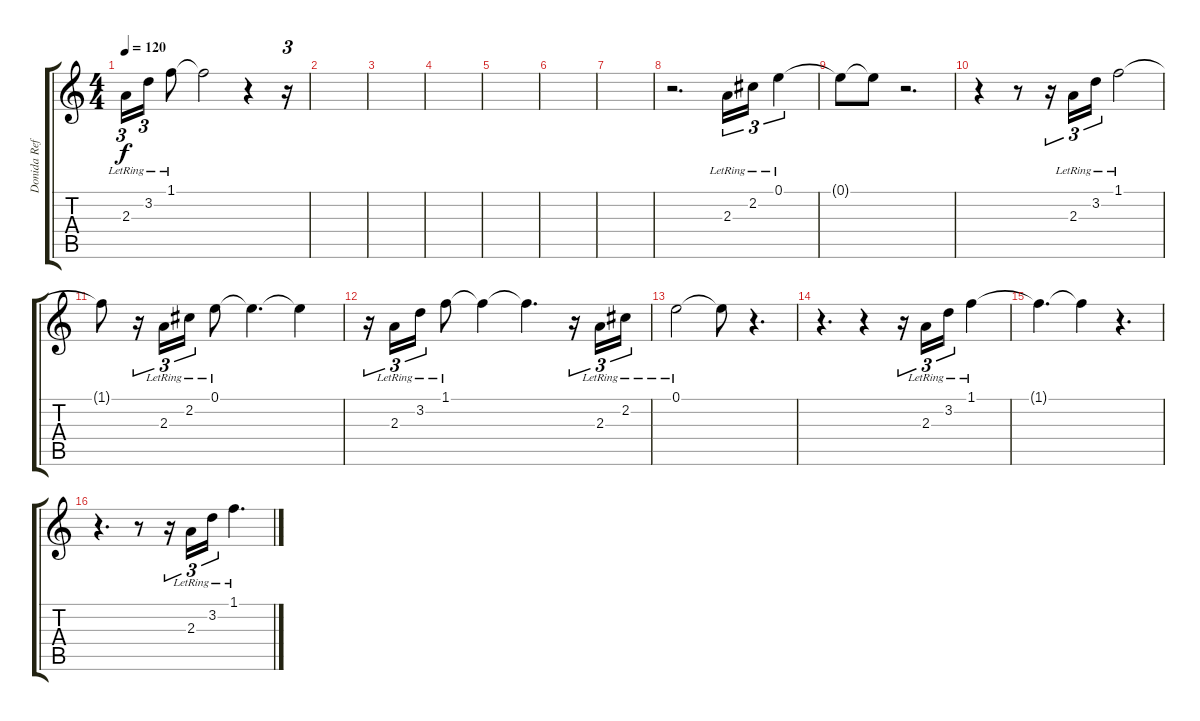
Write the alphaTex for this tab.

\track ("Donida Refrão" "Donida Ref") {instrument electricguitarclean}
\staff {score tabs}
\tuning (E4 B3 G3 D3 A2 E2) {hide}
\ts (4 4)
\tempo 120
\clef g2
\ks c
2.3{lr}.16{tu (3 2) dy f} 3.2{lr}.16{tu (3 2)} 1.1{lr}.8 1.1{t}.2 r.4 r.16{tu (3 2)} |
|
|
|
|
|
|
r.2{d} 2.3{lr}.16{tu (3 2)} 2.2{lr}.16{tu (3 2)} 0.1{lr}.4{tu (3 2)} |
0.1{t}.8 0.1{t}.8 r.2{d} |
r.4 r.8 r.16{tu (3 2)} 2.3{lr}.16{tu (3 2)} 3.2{lr}.16{tu (3 2)} 1.1{lr}.2 |
1.1{t}.8 r.16{tu (3 2)} 2.3{lr}.16{tu (3 2)} 2.2{lr}.16{tu (3 2)} 0.1{lr}.8 0.1{t}.4{d} 0.1{t}.4 |
r.16{tu (3 2)} 2.3{lr}.16{tu (3 2)} 3.2{lr}.16{tu (3 2)} 1.1{lr}.8 1.1{t}.4 1.1{t}.4{d} r.16{tu (3 2)} 2.3{lr}.16{tu (3 2)} 2.2{lr}.16{tu (3 2)} |
0.1{lr}.2 0.1{t}.8 r.4{d} |
r.4{d} r.4 r.16{tu (3 2)} 2.3{lr}.16{tu (3 2)} 3.2{lr}.16{tu (3 2)} 1.1{lr}.4 |
1.1{t}.4{d} 1.1{t}.4 r.4{d} |
r.4{d} r.8 r.16{tu (3 2)} 2.3{lr}.16{tu (3 2)} 3.2{lr}.16{tu (3 2)} 1.1{lr}.4{d}
